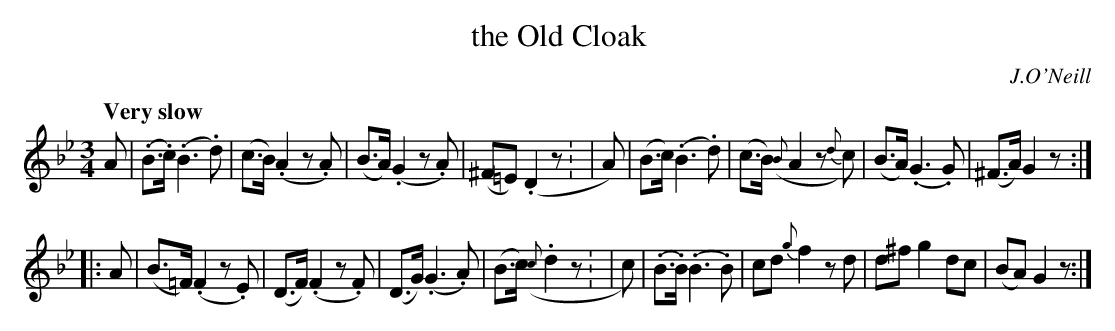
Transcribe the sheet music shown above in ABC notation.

X:1
T: the Old Cloak
O: J.O'Neill
Q: "Very slow"
M: 3/4
L: 1/8
K: Gm
   A | (.B>.c) (.B3 .d) | (c>B) (.A2 z.A) | (B>A) (.G2 z.A) | (^F=E) (.D2 z. |\
| A) |  (B>c)  (.B3 .d) | (c>B) ({B}A2 z{d}c) | (B>A) (.G3 .G) | (^F>A) G2 z :|
|: A | (B>=F) (.F2 z.E) | (D>F) (.F2 z.F) | (D>G) (.G3 .A) | (B>c) ({c}.d2 z. |\
| c) | (.B>.B) (.B3 .B) | cd ">"{g}f2 zd | d^f ">"g2 dc | (BA) G2 z :|
